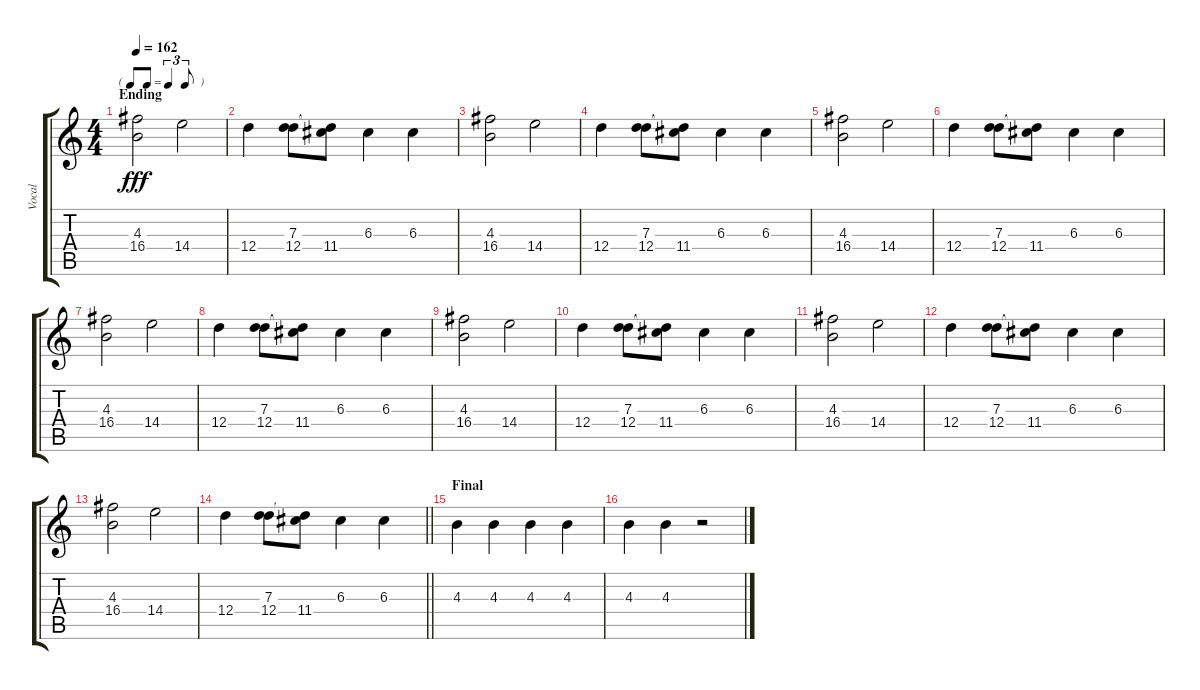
\track ("Vocal" "Vocal") {instrument acousticguitarsteel}
\staff {score tabs}
\tuning (E4 B3 G3 D3 A2 E2) {hide}
\ts (4 4)
\tf triplet8th
\section ("" "Ending")
\tempo 162
\clef g2
\ks c
(4.3 16.4).2{dy fff} 14.4.2 |
12.4.4 (7.3 12.4).8 (7.3{t} 11.4).8 6.3.4 6.3.4 |
(4.3 16.4).2 14.4.2 |
12.4.4 (7.3 12.4).8 (7.3{t} 11.4).8 6.3.4 6.3.4 |
(4.3 16.4).2 14.4.2 |
12.4.4 (7.3 12.4).8 (7.3{t} 11.4).8 6.3.4 6.3.4 |
(4.3 16.4).2 14.4.2 |
12.4.4 (7.3 12.4).8 (7.3{t} 11.4).8 6.3.4 6.3.4 |
(4.3 16.4).2 14.4.2 |
12.4.4 (7.3 12.4).8 (7.3{t} 11.4).8 6.3.4 6.3.4 |
(4.3 16.4).2 14.4.2 |
12.4.4 (7.3 12.4).8 (7.3{t} 11.4).8 6.3.4 6.3.4 |
(4.3 16.4).2 14.4.2 |
\barLineRight lightlight
12.4.4 (7.3 12.4).8 (7.3{t} 11.4).8 6.3.4 6.3.4 |
\section ("" "Final")
4.3.4 4.3.4 4.3.4 4.3.4 |
4.3.4 4.3.4 r.2
